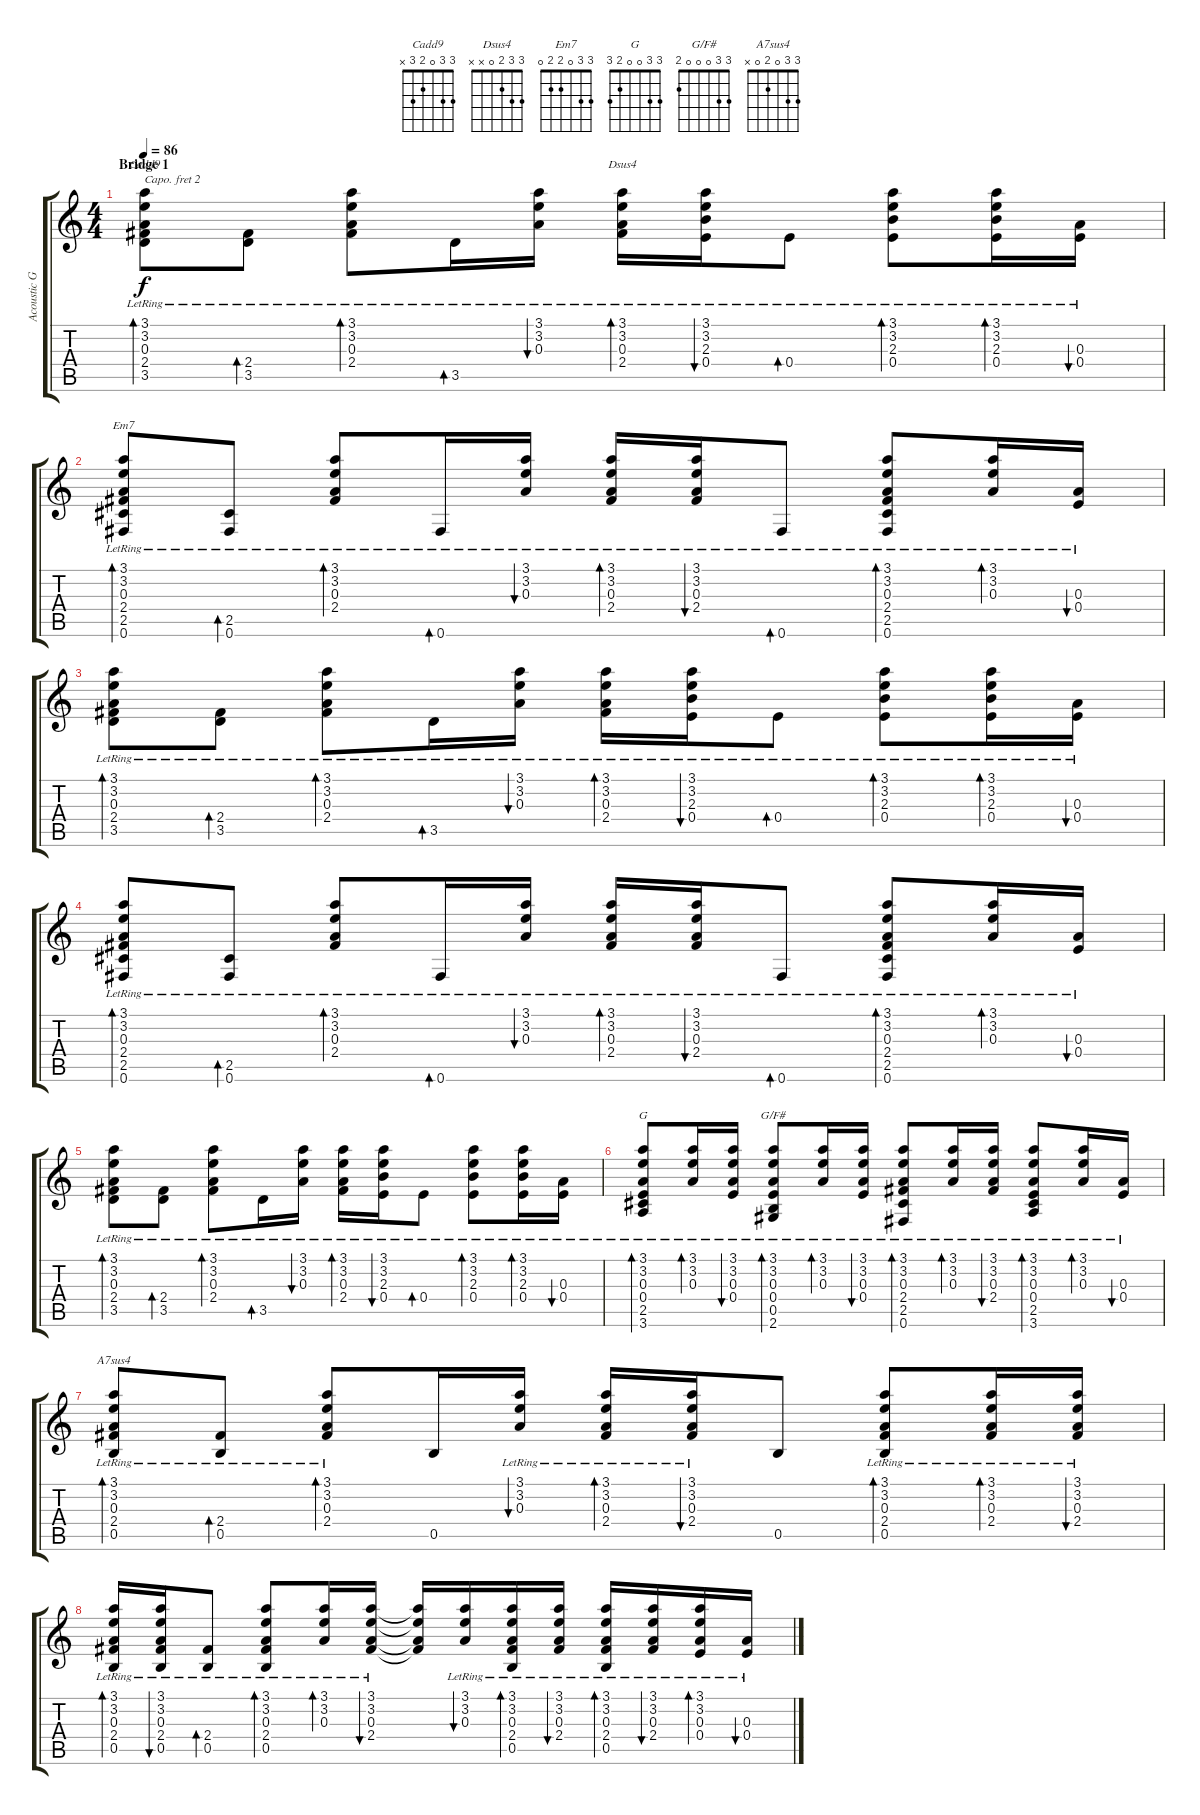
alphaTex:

\track ("Acoustic Guitar 2" "Acoustic G") {instrument acousticguitarsteel}
\staff {score tabs}
\capo 2
\tuning (E4 B3 G3 D3 A2 E2) {hide}
\chord ("Cadd9" 3 3 0 2 3 x)
\chord ("Dsus4" 3 3 2 0 x x)
\chord ("Em7" 3 3 0 2 2 0)
\chord ("G" 3 3 0 0 2 3)
\chord ("G/F#" 3 3 0 0 0 2)
\chord ("A7sus4" 3 3 0 2 0 x)
\ts (4 4)
\section ("" "Bridge 1")
\tempo 86
\clef g2
\ks c
(3.1{lr} 3.2{lr} 0.3{lr} 2.4{lr} 3.5{lr}).8{bd 30 ch "Cadd9" dy f} (2.4{lr} 3.5{lr}).8{bd 30} (3.1{lr} 3.2{lr} 0.3{lr} 2.4{lr}).8{bd 30} 3.5{lr}.16{bd 30} (3.1{lr} 3.2{lr} 0.3{lr}).16{bu 30} (3.1{lr} 3.2{lr} 0.3{lr} 2.4{lr}).16{bd 30 ch "Dsus4"} (3.1{lr} 3.2{lr} 2.3{lr} 0.4{lr}).16{bu 30} 0.4{lr}.8{bd 30} (3.1{lr} 3.2{lr} 2.3{lr} 0.4{lr}).8{bd 30} (3.1{lr} 3.2{lr} 2.3{lr} 0.4{lr}).16{bd 30} (0.3{lr} 0.4{lr}).16{bu 30} |
(3.1{lr} 3.2{lr} 0.3{lr} 2.4{lr} 2.5{lr} 0.6{lr}).8{bd 30 ch "Em7"} (2.5{lr} 0.6{lr}).8{bd 30} (3.1{lr} 3.2{lr} 0.3{lr} 2.4{lr}).8{bd 30} 0.6{lr}.16{bd 30} (3.1{lr} 3.2{lr} 0.3{lr}).16{bu 30} (3.1{lr} 3.2{lr} 0.3{lr} 2.4{lr}).16{bd 30} (3.1{lr} 3.2{lr} 0.3{lr} 2.4{lr}).16{bu 30} 0.6{lr}.8{bd 30} (3.1{lr} 3.2{lr} 0.3{lr} 2.4{lr} 2.5 0.6{lr}).8{bd 30} (3.1{lr} 3.2{lr} 0.3{lr}).16{bd 30} (0.3{lr} 0.4{lr}).16{bu 30} |
(3.1{lr} 3.2{lr} 0.3{lr} 2.4{lr} 3.5{lr}).8{bd 30} (2.4{lr} 3.5{lr}).8{bd 30} (3.1{lr} 3.2{lr} 0.3{lr} 2.4{lr}).8{bd 30} 3.5{lr}.16{bd 30} (3.1{lr} 3.2{lr} 0.3{lr}).16{bu 30} (3.1{lr} 3.2{lr} 0.3{lr} 2.4{lr}).16{bd 30} (3.1{lr} 3.2{lr} 2.3{lr} 0.4{lr}).16{bu 30} 0.4{lr}.8{bd 30} (3.1{lr} 3.2{lr} 2.3{lr} 0.4{lr}).8{bd 30} (3.1{lr} 3.2{lr} 2.3{lr} 0.4{lr}).16{bd 30} (0.3{lr} 0.4{lr}).16{bu 30} |
(3.1{lr} 3.2{lr} 0.3{lr} 2.4{lr} 2.5{lr} 0.6{lr}).8{bd 30} (2.5{lr} 0.6{lr}).8{bd 30} (3.1{lr} 3.2{lr} 0.3{lr} 2.4{lr}).8{bd 30} 0.6{lr}.16{bd 30} (3.1{lr} 3.2{lr} 0.3{lr}).16{bu 30} (3.1{lr} 3.2{lr} 0.3{lr} 2.4{lr}).16{bd 30} (3.1{lr} 3.2{lr} 0.3{lr} 2.4{lr}).16{bu 30} 0.6{lr}.8{bd 30} (3.1{lr} 3.2{lr} 0.3{lr} 2.4{lr} 2.5 0.6{lr}).8{bd 30} (3.1{lr} 3.2{lr} 0.3{lr}).16{bd 30} (0.3{lr} 0.4{lr}).16{bu 30} |
(3.1{lr} 3.2{lr} 0.3{lr} 2.4{lr} 3.5{lr}).8{bd 30} (2.4{lr} 3.5{lr}).8{bd 30} (3.1{lr} 3.2{lr} 0.3{lr} 2.4{lr}).8{bd 30} 3.5{lr}.16{bd 30} (3.1{lr} 3.2{lr} 0.3{lr}).16{bu 30} (3.1{lr} 3.2{lr} 0.3{lr} 2.4{lr}).16{bd 30} (3.1{lr} 3.2{lr} 2.3{lr} 0.4{lr}).16{bu 30} 0.4{lr}.8{bd 30} (3.1{lr} 3.2{lr} 2.3{lr} 0.4{lr}).8{bd 30} (3.1{lr} 3.2{lr} 2.3{lr} 0.4{lr}).16{bd 30} (0.3{lr} 0.4{lr}).16{bu 30} |
(3.1{lr} 3.2{lr} 0.3{lr} 0.4{lr} 2.5{lr} 3.6{lr}).8{bd 30 ch "G"} (3.1{lr} 3.2{lr} 0.3{lr}).16{bd 30} (3.1{lr} 3.2{lr} 0.3{lr} 0.4{lr}).16{bu 30} (3.1{lr} 3.2{lr} 0.3{lr} 0.4{lr} 0.5{lr} 2.6{lr}).8{bd 30 ch "G/F#"} (3.1{lr} 3.2{lr} 0.3{lr}).16{bd 30} (3.1{lr} 3.2{lr} 0.3{lr} 0.4{lr}).16{bu 30} (3.1{lr} 3.2{lr} 0.3{lr} 2.4{lr} 2.5{lr} 0.6{lr}).8{bd 30} (3.1{lr} 3.2{lr} 0.3{lr}).16{bd 30} (3.1{lr} 3.2{lr} 0.3{lr} 2.4).16{bu 30} (3.1{lr} 3.2{lr} 0.3{lr} 0.4{lr} 2.5{lr} 3.6{lr}).8{bd 30} (3.1{lr} 3.2{lr} 0.3{lr}).16{bd 30} (0.3{lr} 0.4{lr}).16{bu 30} |
(3.1{lr} 3.2{lr} 0.3{lr} 2.4{lr} 0.5{lr}).8{bd 30 ch "A7sus4"} (2.4 0.5{lr}).8{bd 30} (3.1{lr} 3.2{lr} 0.3{lr} 2.4{lr}).8{bd 30} 0.5.16 (3.1{lr} 3.2{lr} 0.3{lr}).16{bu 30} (3.1{lr} 3.2{lr} 0.3{lr} 2.4{lr}).16{bd 30} (3.1{lr} 3.2{lr} 0.3{lr} 2.4{lr}).16{bu 30} 0.5.8 (3.1{lr} 3.2{lr} 0.3{lr} 2.4{lr} 0.5).8{bd 30} (3.1{lr} 3.2{lr} 0.3{lr} 2.4{lr}).16{bd 30} (3.1 3.2{lr} 0.3 2.4{lr}).16{bu 30} |
(3.1{lr} 3.2{lr} 0.3{lr} 2.4{lr} 0.5{lr}).16{bd 30} (3.1{lr} 3.2{lr} 0.3{lr} 2.4{lr} 0.5{lr}).16{bu 30} (2.4{lr} 0.5{lr}).8{bd 30} (3.1{lr} 3.2{lr} 0.3{lr} 2.4{lr} 0.5{lr}).8{bd 30} (3.1{lr} 3.2{lr} 0.3{lr}).16{bd 30} (3.1{lr} 3.2{lr} 0.3{lr} 2.4{lr}).16{bu 30} (3.1{t} 3.2{t} 0.3{t} 2.4{t}).16 (3.1{lr} 3.2{lr} 0.3{lr}).16{bu 30} (3.1{lr} 3.2{lr} 0.3{lr} 2.4{lr} 0.5{lr}).16{bd 30} (3.1{lr} 3.2{lr} 0.3{lr} 2.4{lr}).16{bu 30} (3.1{lr} 3.2{lr} 0.3{lr} 2.4{lr} 0.5{lr}).16{bd 30} (3.1{lr} 3.2{lr} 0.3{lr} 2.4{lr}).16{bu 30} (3.1{lr} 3.2{lr} 0.3{lr} 0.4{lr}).16{bd 30} (0.3{lr} 0.4{lr}).16{bu 30}
